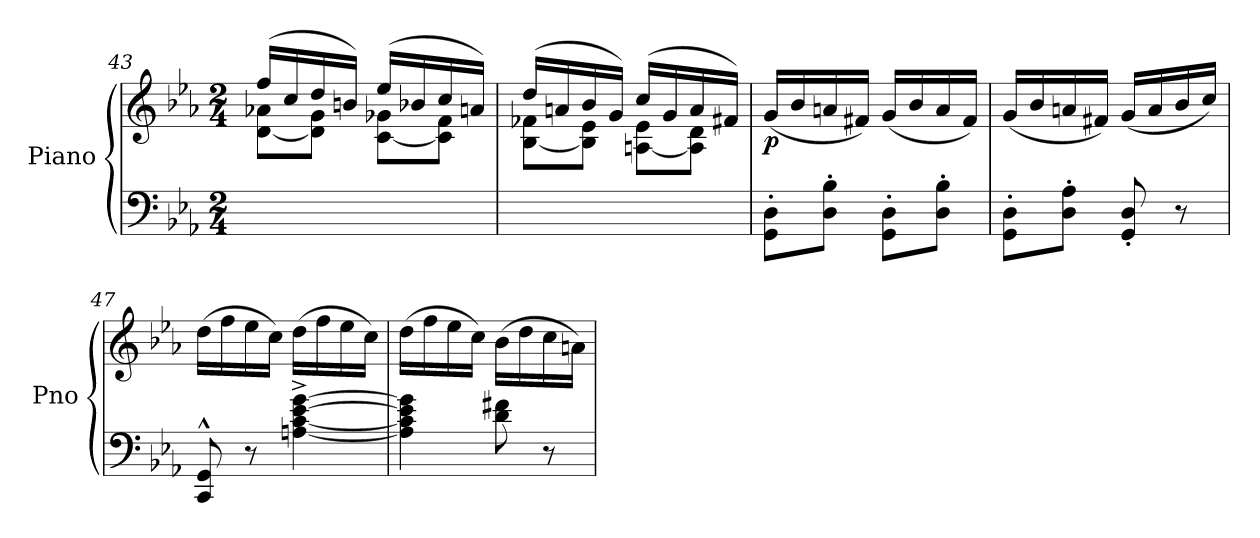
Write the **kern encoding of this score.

**kern	**kern	**dynam
*part1	*part1	*part1
*staff2	*staff1	*staff1/2
*I"Piano	*	*
*I'Pno	*	*
*clefF4	*clefG2	*
*k[b-e-a-]	*k[b-e-a-]	*
*M2/4	*M2/4	*
=43	=43	=43
*	*^	*
2ryy	(>16ff/LL	[8d\ 8a-X\L	.
.	16cc/	.	.
.	16dd/	8d\] 8g\J	.
.	16bn/JJ)	.	.
.	(>16ee-/LL	[8c\ 8g-X\L	.
.	16b-X/	.	.
.	16cc/	8c\] 8f\J	.
.	16an/JJ)	.	.
=44	=44	=44	=44
2ryy	(>16dd/LL	[8B-\ 8f-X\L	.
.	16an/	.	.
.	16b-/	8B-\] 8e-\J	.
.	16g/JJ)	.	.
.	(>16cc/LL	[8An\ 8e-\L	.
.	16g/	.	.
.	16a/	8A\] 8d\J	.
.	16f#X/JJ)	.	.
*	*v	*v	*
!!LO:LB:g=z
=45	=45	=45
!	!	!LO:DY:b
8GG\' 8D\'L	(16g/LL	p
.	16b-/	.
8D\' 8B-\'J	16an/	.
.	16f#X/JJ)	.
8GG\' 8D\'L	(16g/LL	.
.	16b-/	.
8D\' 8B-\'J	16a/	.
.	16f#/JJ)	.
=46	=46	=46
8GG\' 8D\'L	(16g/LL	.
.	16b-/	.
8D\' 8A-\'J	16an/	.
.	16f#X/JJ)	.
8GG/' 8D/'	(16g/LL	.
.	16a/	.
8r	16b-/	.
.	16cc/JJ)	.
=47	=47	=47
8CC/^^ 8GG/^^	(16dd\LL	.
.	16ff\	.
8r	16ee-\	.
.	16cc\JJ)	.
[4An\^ [4c\^ [4e-\^ [4g\^	(16dd\LL	.
.	16ff\	.
.	16ee-\	.
.	16cc\JJ)	.
=48	=48	=48
4An\] 4c\] 4e-\] 4g\]	(16dd\LL	.
.	16ff\	.
.	16ee-\	.
.	16cc\JJ)	.
8d\ 8f#X\	(16b-\LL	.
.	16dd\	.
8r	16cc\	.
.	16an\JJ)	.
=	=	=
*-	*-	*-
